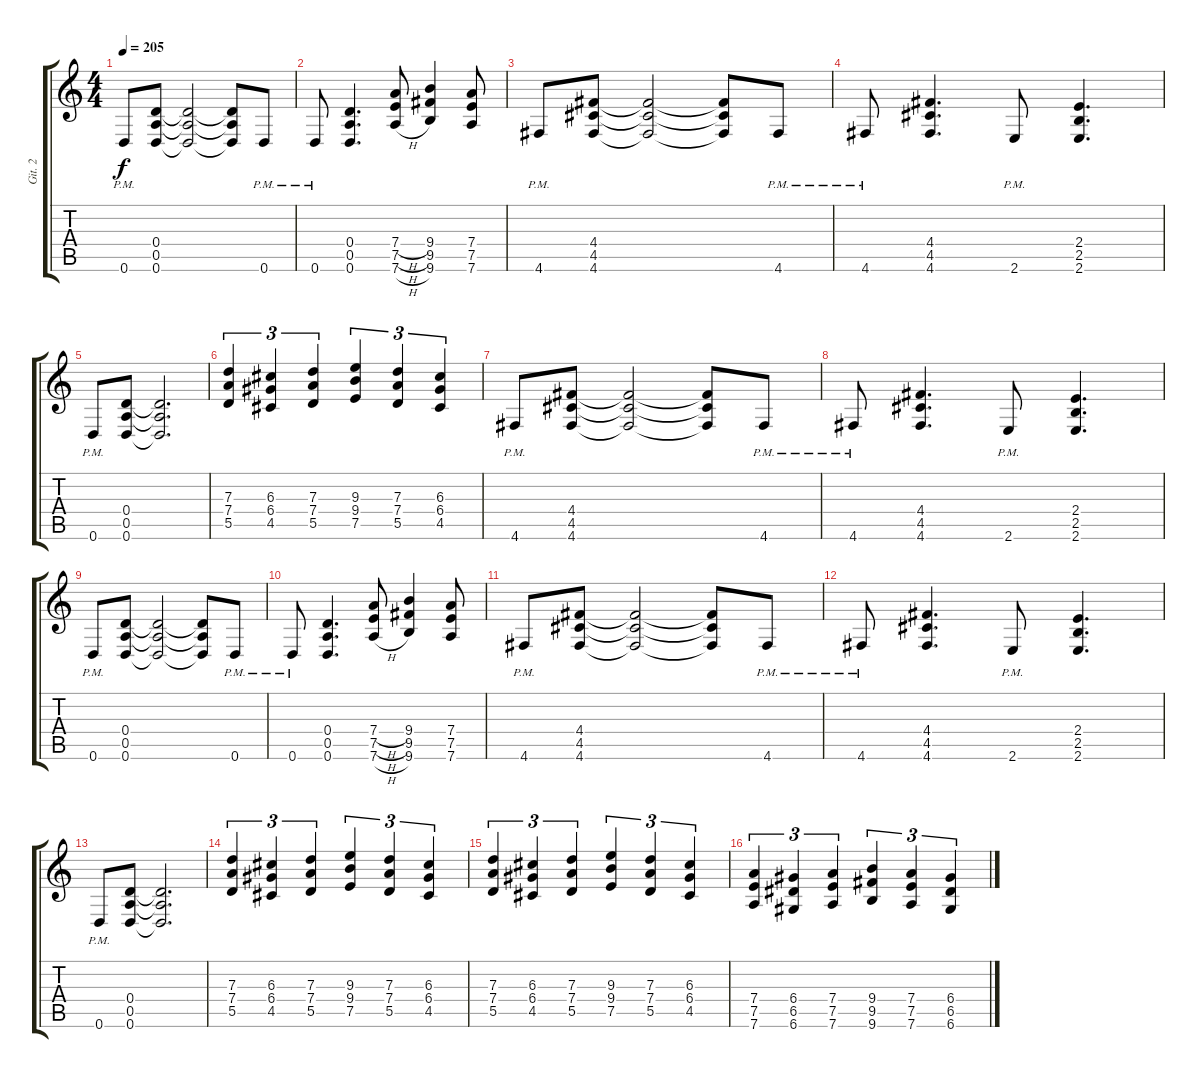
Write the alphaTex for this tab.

\track ("Git. 2" "Git. 2") {instrument distortionguitar}
\staff {score tabs}
\tuning (E4 B3 G3 D3 A2 D2) {hide}
\ts (4 4)
\tempo 205
\clef g2
\ks c
0.6{pm}.8{dy f} (0.4 0.5 0.6).8 (0.4{t} 0.5{t} 0.6{t}).2 (0.4{t} 0.5{t} 0.6{t}).8 0.6{pm}.8 |
0.6{pm}.8 (0.4 0.5 0.6).4{d} (7.4{h} 7.5{h} 7.6{h}).8 (9.4 9.5 9.6).4 (7.4 7.5 7.6).8 |
4.6{pm}.8 (4.4 4.5 4.6).8 (4.4{t} 4.5{t} 4.6{t}).2 (4.4{t} 4.5{t} 4.6{t}).8 4.6{pm}.8 |
4.6{pm}.8 (4.4 4.5 4.6).4{d} 2.6{pm}.8 (2.4 2.5 2.6).4{d} |
0.6{pm}.8 (0.4 0.5 0.6).8 (0.4{t} 0.5{t} 0.6{t}).2{d} |
(7.3 7.4 5.5).4{tu (3 2)} (6.3 6.4 4.5).4{tu (3 2)} (7.3 7.4 5.5).4{tu (3 2)} (9.3 9.4 7.5).4{tu (3 2)} (7.3 7.4 5.5).4{tu (3 2)} (6.3 6.4 4.5).4{tu (3 2)} |
4.6{pm}.8 (4.4 4.5 4.6).8 (4.4{t} 4.5{t} 4.6{t}).2 (4.4{t} 4.5{t} 4.6{t}).8 4.6{pm}.8 |
4.6{pm}.8 (4.4 4.5 4.6).4{d} 2.6{pm}.8 (2.4 2.5 2.6).4{d} |
0.6{pm}.8 (0.4 0.5 0.6).8 (0.4{t} 0.5{t} 0.6{t}).2 (0.4{t} 0.5{t} 0.6{t}).8 0.6{pm}.8 |
0.6{pm}.8 (0.4 0.5 0.6).4{d} (7.4{h} 7.5{h} 7.6{h}).8 (9.4 9.5 9.6).4 (7.4 7.5 7.6).8 |
4.6{pm}.8 (4.4 4.5 4.6).8 (4.4{t} 4.5{t} 4.6{t}).2 (4.4{t} 4.5{t} 4.6{t}).8 4.6{pm}.8 |
4.6{pm}.8 (4.4 4.5 4.6).4{d} 2.6{pm}.8 (2.4 2.5 2.6).4{d} |
0.6{pm}.8 (0.4 0.5 0.6).8 (0.4{t} 0.5{t} 0.6{t}).2{d} |
(7.3 7.4 5.5).4{tu (3 2)} (6.3 6.4 4.5).4{tu (3 2)} (7.3 7.4 5.5).4{tu (3 2)} (9.3 9.4 7.5).4{tu (3 2)} (7.3 7.4 5.5).4{tu (3 2)} (6.3 6.4 4.5).4{tu (3 2)} |
(7.3 7.4 5.5).4{tu (3 2)} (6.3 6.4 4.5).4{tu (3 2)} (7.3 7.4 5.5).4{tu (3 2)} (9.3 9.4 7.5).4{tu (3 2)} (7.3 7.4 5.5).4{tu (3 2)} (6.3 6.4 4.5).4{tu (3 2)} |
(7.4 7.5 7.6).4{tu (3 2)} (6.4 6.5 6.6).4{tu (3 2)} (7.4 7.5 7.6).4{tu (3 2)} (9.4 9.5 9.6).4{tu (3 2)} (7.4 7.5 7.6).4{tu (3 2)} (6.4 6.5 6.6).4{tu (3 2)}
